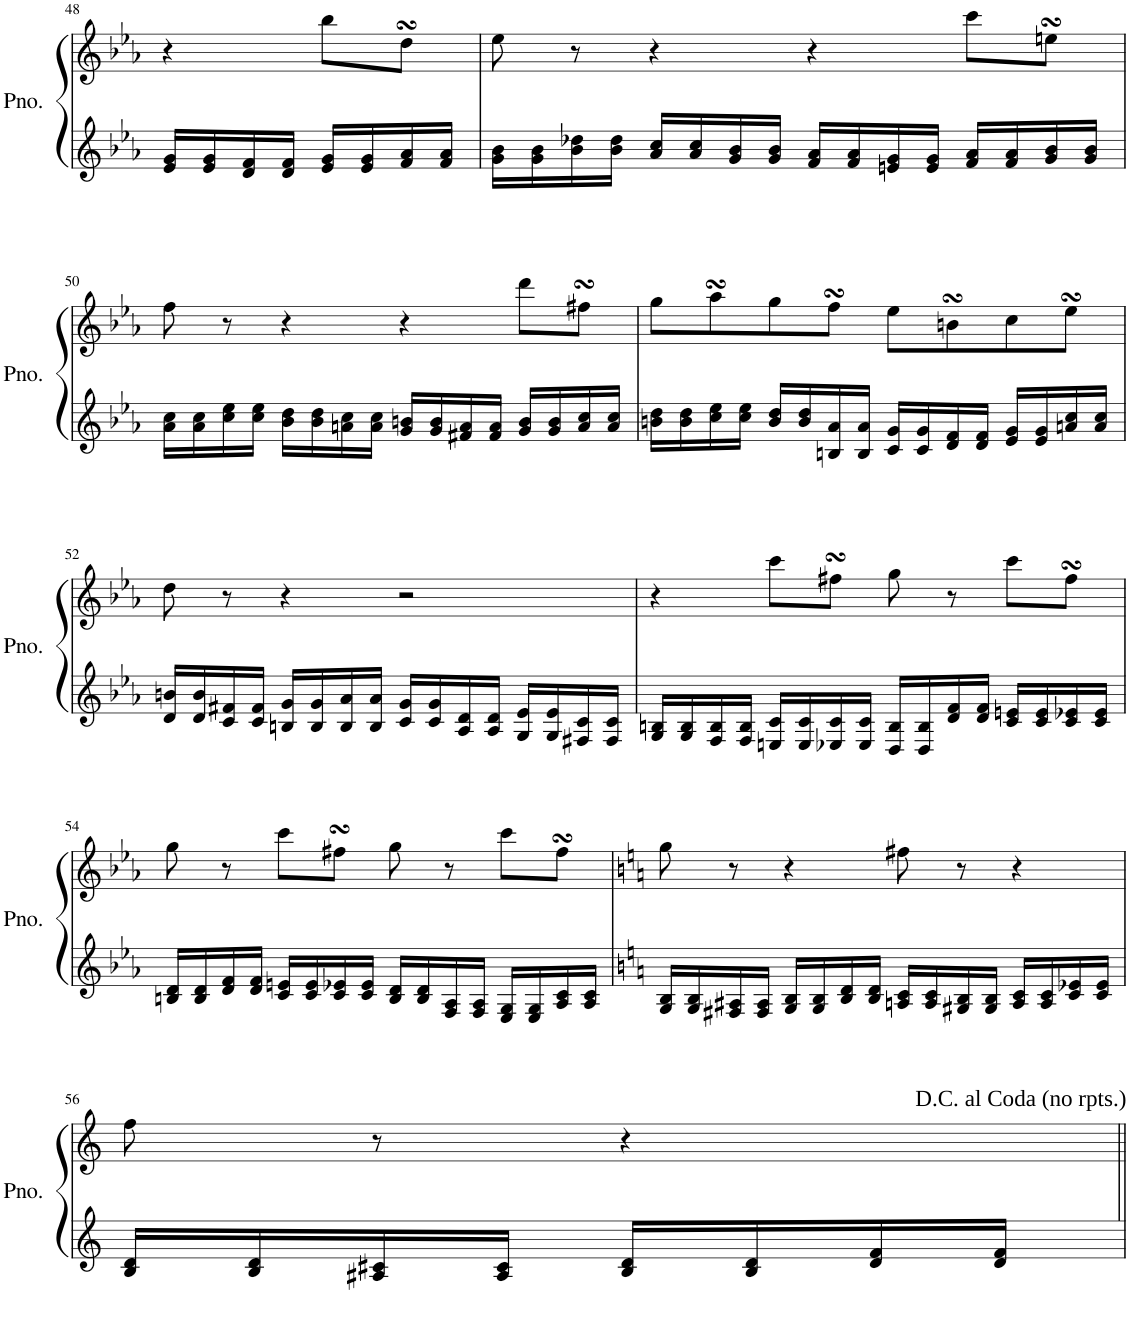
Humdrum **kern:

**kern	**kern
*part1	*part1
*staff2	*staff1
*I"Piano	*
*I'Pno.	*
!!LO:PB:g=z
*clefG2	*clefG2
*k[b-e-a-]	*k[b-e-a-]
*M4/4	*M4/4
*met(c|)	*met(c|)
=48	=48
16e-/ 16g/LL	4r
16e-/ 16g/	.
16d/ 16f/	.
16d/ 16f/JJ	.
16e-/ 16g/LL	8bb-\L
16e-/ 16g/	.
16f/ 16a-/	8ddsSsS\J
16f/ 16a-/JJ	.
=49	=49
16g\ 16b-\LL	8ee-\
16g\ 16b-\	.
16b-\ 16dd-X\	8r
16b-\ 16dd-\JJ	.
16a-/ 16cc/LL	4r
16a-/ 16cc/	.
16g/ 16b-/	.
16g/ 16b-/JJ	.
16f/ 16a-/LL	4r
16f/ 16a-/	.
16en/ 16g/	.
16e/ 16g/JJ	.
16f/ 16a-/LL	8ccc\L
16f/ 16a-/	.
16g/ 16b-/	8eensSsS\J
16g/ 16b-/JJ	.
!!LO:LB:g=z
=50	=50
16a-\ 16cc\LL	8ff\
16a-\ 16cc\	.
16cc\ 16ee-\	8r
16cc\ 16ee-\JJ	.
16b-\ 16dd\LL	4r
16b-\ 16dd\	.
16an\ 16cc\	.
16a\ 16cc\JJ	.
16g/ 16bn/LL	4r
16g/ 16b/	.
16f#X/ 16a/	.
16f#/ 16a/JJ	.
16g/ 16b/LL	8ddd\L
16g/ 16b/	.
16a/ 16cc/	8ff#XsSsS\J
16a/ 16cc/JJ	.
=51	=51
16bn\ 16dd\LL	8gg\L
16b\ 16dd\	.
16cc\ 16ee-\	8aa-sSSs\
16cc\ 16ee-\JJ	.
16b/ 16dd/LL	8gg\
16b/ 16dd/	.
16Bn/ 16a-/	8ffsSSS\J
16B/ 16a-/JJ	.
16c/ 16g/LL	8ee-\L
16c/ 16g/	.
16d/ 16f/	8bnsSsS\
16d/ 16f/JJ	.
16e-/ 16g/LL	8cc\
16e-/ 16g/	.
16an/ 16cc/	8ee-sSSs\J
16a/ 16cc/JJ	.
!!LO:LB:g=z
=52	=52
16d/ 16bn/LL	8dd\
16d/ 16b/	.
16c/ 16f#X/	8r
16c/ 16f#/JJ	.
16Bn/ 16g/LL	4r
16B/ 16g/	.
16B/ 16a-/	.
16B/ 16a-/JJ	.
16c/ 16g/LL	2r
16c/ 16g/	.
16A-/ 16d/	.
16A-/ 16d/JJ	.
16G/ 16e-/LL	.
16G/ 16e-/	.
16F#X/ 16c/	.
16F#/ 16c/JJ	.
=53	=53
16G/ 16Bn/LL	4r
16G/ 16B/	.
16F/ 16B/	.
16F/ 16B/JJ	.
16En/ 16c/LL	8ccc\L
16E/ 16c/	.
16E-X/ 16c/	8ff#XsSsS\J
16E-/ 16c/JJ	.
16D/ 16B/LL	8gg\
16D/ 16B/	.
16d/ 16f/	8r
16d/ 16f/JJ	.
16c/ 16en/LL	8ccc\L
16c/ 16e/	.
16c/ 16e-X/	8ff#sSsS\J
16c/ 16e-/JJ	.
!!LO:LB:g=z
=54	=54
16Bn/ 16d/LL	8gg\
16B/ 16d/	.
16d/ 16f/	8r
16d/ 16f/JJ	.
16c/ 16en/LL	8ccc\L
16c/ 16e/	.
16c/ 16e-X/	8ff#XsSsS\J
16c/ 16e-/JJ	.
16B/ 16d/LL	8gg\
16B/ 16d/	.
16F/ 16A-/	8r
16F/ 16A-/JJ	.
16E-/ 16G/LL	8ccc\L
16E-/ 16G/	.
16A-/ 16c/	8ff#sSsS\J
16A-/ 16c/JJ	.
=55	=55
*k[]	*k[]
16G/ 16B/LL	8gg\
16G/ 16B/	.
16F#X/ 16A#X/	8r
16F#/ 16A#/JJ	.
16G/ 16B/LL	4r
16G/ 16B/	.
16B/ 16d/	.
16B/ 16d/JJ	.
16An/ 16c/LL	8ff#X\
16A/ 16c/	.
16G#X/ 16B/	8r
16G#/ 16B/JJ	.
16A/ 16c/LL	4r
16A/ 16c/	.
16c/ 16e-X/	.
16c/ 16e-/JJ	.
!!LO:LB:g=z
=56	=56
16B/ 16d/LL	8ff\
16B/ 16d/	.
16A#X/ 16c#X/	8r
16A#/ 16c#/JJ	.
16B/ 16d/LL	4r
16B/ 16d/	.
16d/ 16f/	.
16d/ 16f/JJ	.
!	!LO:TX:a:t=<font size="12.4059"/><font face="Times New Roman"/>D.C. al Coda (no rpts.)
!LO:TX:a:t=<font size="12.4059"/><font face="Times New Roman"/>D.C. al Coda (no rpts.)	!
=||	=||
*-	*-
